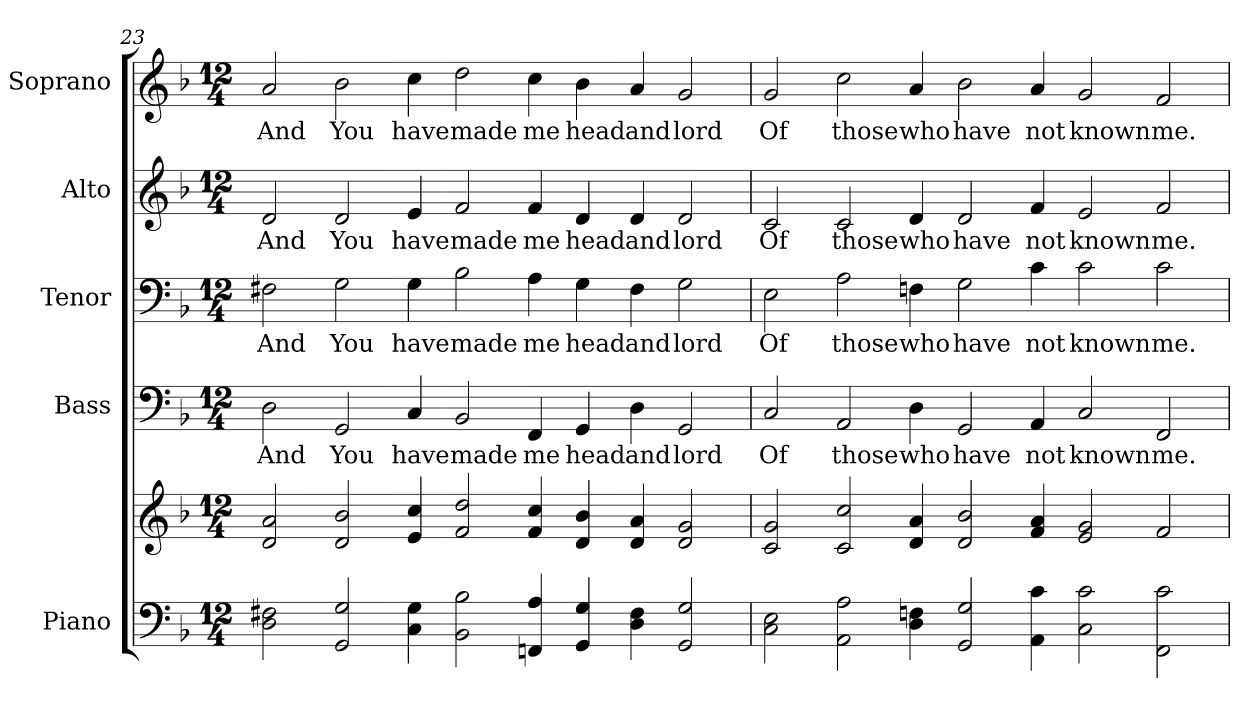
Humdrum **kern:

**kern	**kern	**kern	**text	**kern	**text	**kern	**text	**kern	**text
*part5	*part5	*part4	*part4	*part3	*part3	*part2	*part2	*part1	*part1
*staff6	*staff5	*staff4	*staff4	*staff3	*staff3	*staff2	*staff2	*staff1	*staff1
*I"Piano	*	*I"Bass	*	*I"Tenor	*	*I"Alto	*	*I"Soprano	*
*I'Pno.	*	*I'B.	*	*I'T.	*	*I'A.	*	*I'S.	*
!!LO:PB:g=z
*clefF4	*clefG2	*clefF4	*	*clefF4	*	*clefG2	*	*clefG2	*
*k[b-]	*k[b-]	*k[b-]	*	*k[b-]	*	*k[b-]	*	*k[b-]	*
*d:	*d:	*d:	*	*d:	*	*d:	*	*d:	*
*M12/4	*M12/4	*M12/4	*	*M12/4	*	*M12/4	*	*M12/4	*
=23	=23	=23	=23	=23	=23	=23	=23	=23	=23
!	!	!	!LO:LY:b:color=#000000	!	!	!	!	!	!
!	!	!	!	!	!LO:LY:b:color=#000000	!	!	!	!
!	!	!	!	!	!	!	!LO:LY:b:color=#000000	!	!
!	!	!	!	!	!	!	!	!	!LO:LY:b:color=#000000
2Di\ 2F#Xi	2di/ 2ai	2Di\	And	2F#Xi\	And	2di/	And	2ai/	And
!	!	!	!LO:LY:b:color=#000000	!	!	!	!	!	!
!	!	!	!	!	!LO:LY:b:color=#000000	!	!	!	!
!	!	!	!	!	!	!	!LO:LY:b:color=#000000	!	!
!	!	!	!	!	!	!	!	!	!LO:LY:b:color=#000000
2GGi/ 2Gi	2di/ 2b-i	2GGi/	You	2Gi\	You	2di/	You	2b-i\	You
!	!	!	!LO:LY:b:color=#000000	!	!	!	!	!	!
!	!	!	!	!	!LO:LY:b:color=#000000	!	!	!	!
!	!	!	!	!	!	!	!LO:LY:b:color=#000000	!	!
!	!	!	!	!	!	!	!	!	!LO:LY:b:color=#000000
4Ci\ 4Gi	4ei/ 4cci	4Ci/	have	4Gi\	have	4ei/	have	4cci\	have
!	!	!	!LO:LY:b:color=#000000	!	!	!	!	!	!
!	!	!	!	!	!LO:LY:b:color=#000000	!	!	!	!
!	!	!	!	!	!	!	!LO:LY:b:color=#000000	!	!
!	!	!	!	!	!	!	!	!	!LO:LY:b:color=#000000
2BB-i\ 2B-i	2fi/ 2ddi	2BB-i/	made	2B-i\	made	2fi/	made	2ddi\	made
!	!	!	!LO:LY:b:color=#000000	!	!	!	!	!	!
!	!	!	!	!	!LO:LY:b:color=#000000	!	!	!	!
!	!	!	!	!	!	!	!LO:LY:b:color=#000000	!	!
!	!	!	!	!	!	!	!	!	!LO:LY:b:color=#000000
4FFni/ 4Ai	4fi/ 4cci	4FFi/	me	4Ai\	me	4fi/	me	4cci\	me
!	!	!	!LO:LY:b:color=#000000	!	!	!	!	!	!
!	!	!	!	!	!LO:LY:b:color=#000000	!	!	!	!
!	!	!	!	!	!	!	!LO:LY:b:color=#000000	!	!
!	!	!	!	!	!	!	!	!	!LO:LY:b:color=#000000
4GGi/ 4Gi	4di/ 4b-i	4GGi/	head	4Gi\	head	4di/	head	4b-i\	head
!	!	!	!LO:LY:b:color=#000000	!	!	!	!	!	!
!	!	!	!	!	!LO:LY:b:color=#000000	!	!	!	!
!	!	!	!	!	!	!	!LO:LY:b:color=#000000	!	!
!	!	!	!	!	!	!	!	!	!LO:LY:b:color=#000000
4Di\ 4F#i	4di/ 4ai	4Di\	and	4F#i\	and	4di/	and	4ai/	and
!	!	!	!LO:LY:b:color=#000000	!	!	!	!	!	!
!	!	!	!	!	!LO:LY:b:color=#000000	!	!	!	!
!	!	!	!	!	!	!	!LO:LY:b:color=#000000	!	!
!	!	!	!	!	!	!	!	!	!LO:LY:b:color=#000000
2GGi/ 2Gi	2di/ 2gi	2GGi/	lord	2Gi\	lord	2di/	lord	2gi/	lord
=24	=24	=24	=24	=24	=24	=24	=24	=24	=24
!	!	!	!LO:LY:b:color=#000000	!	!	!	!	!	!
!	!	!	!	!	!LO:LY:b:color=#000000	!	!	!	!
!	!	!	!	!	!	!	!LO:LY:b:color=#000000	!	!
!	!	!	!	!	!	!	!	!	!LO:LY:b:color=#000000
2Ci\ 2Ei	2ci/ 2gi	2Ci/	Of	2Ei\	Of	2ci/	Of	2gi/	Of
!	!	!	!LO:LY:b:color=#000000	!	!	!	!	!	!
!	!	!	!	!	!LO:LY:b:color=#000000	!	!	!	!
!	!	!	!	!	!	!	!LO:LY:b:color=#000000	!	!
!	!	!	!	!	!	!	!	!	!LO:LY:b:color=#000000
2AAi\ 2Ai	2ci/ 2cci	2AAi/	those	2Ai\	those	2ci/	those	2cci\	those
!	!	!	!LO:LY:b:color=#000000	!	!	!	!	!	!
!	!	!	!	!	!LO:LY:b:color=#000000	!	!	!	!
!	!	!	!	!	!	!	!LO:LY:b:color=#000000	!	!
!	!	!	!	!	!	!	!	!	!LO:LY:b:color=#000000
4Di\ 4Fni	4di/ 4ai	4Di\	who	4Fni\	who	4di/	who	4ai/	who
!	!	!	!LO:LY:b:color=#000000	!	!	!	!	!	!
!	!	!	!	!	!LO:LY:b:color=#000000	!	!	!	!
!	!	!	!	!	!	!	!LO:LY:b:color=#000000	!	!
!	!	!	!	!	!	!	!	!	!LO:LY:b:color=#000000
2GGi/ 2Gi	2di/ 2b-i	2GGi/	have	2Gi\	have	2di/	have	2b-i\	have
!	!	!	!LO:LY:b:color=#000000	!	!	!	!	!	!
!	!	!	!	!	!LO:LY:b:color=#000000	!	!	!	!
!	!	!	!	!	!	!	!LO:LY:b:color=#000000	!	!
!	!	!	!	!	!	!	!	!	!LO:LY:b:color=#000000
4AAi\ 4ci	4fi/ 4ai	4AAi/	not	4ci\	not	4fi/	not	4ai/	not
!	!	!	!LO:LY:b:color=#000000	!	!	!	!	!	!
!	!	!	!	!	!LO:LY:b:color=#000000	!	!	!	!
!	!	!	!	!	!	!	!LO:LY:b:color=#000000	!	!
!	!	!	!	!	!	!	!	!	!LO:LY:b:color=#000000
2Ci\ 2ci	2ei/ 2gi	2Ci/	known	2ci\	known	2ei/	known	2gi/	known
!	!	!	!LO:LY:b:color=#000000	!	!	!	!	!	!
!	!	!	!	!	!LO:LY:b:color=#000000	!	!	!	!
!	!	!	!	!	!	!	!LO:LY:b:color=#000000	!	!
!	!	!	!	!	!	!	!	!	!LO:LY:b:color=#000000
2FFi\ 2ci	2fi/	2FFi/	me.	2ci\	me.	2fi/	me.	2fi/	me.
=	=	=	=	=	=	=	=	=	=
*-	*-	*-	*-	*-	*-	*-	*-	*-	*-
